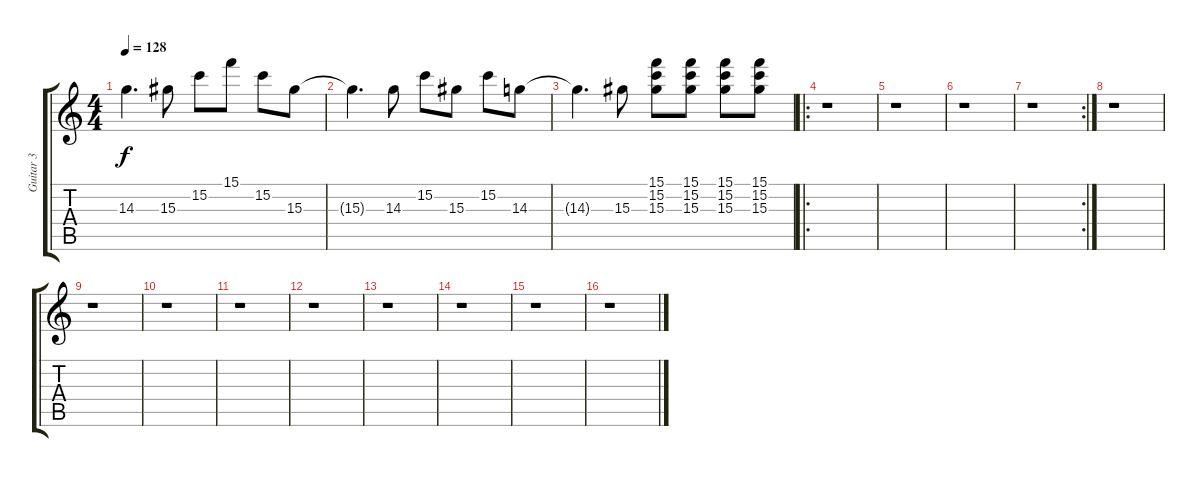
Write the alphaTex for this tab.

\track ("Guitar 3" "Guitar 3") {instrument electricguitarclean}
\staff {score tabs}
\tuning (D4 A3 F3 C3 G2 C2) {hide}
\ts (4 4)
\tempo 128
\clef g2
\ks c
14.3{t}.4{d dy f} 15.3.8 15.2.8 15.1.8 15.2.8 15.3.8 |
15.3{t}.4{d} 14.3.8 15.2.8 15.3.8 15.2.8 14.3.8 |
14.3{t}.4{d} 15.3.8 (15.1 15.2 15.3).8 (15.1 15.2 15.3).8 (15.1 15.2 15.3).8 (15.1 15.2 15.3).8 |
\ro
r.1 |
r.1 |
r.1 |
\rc 2
r.1 |
r.1 |
r.1 |
r.1 |
r.1 |
r.1 |
r.1 |
r.1 |
r.1 |
r.1
